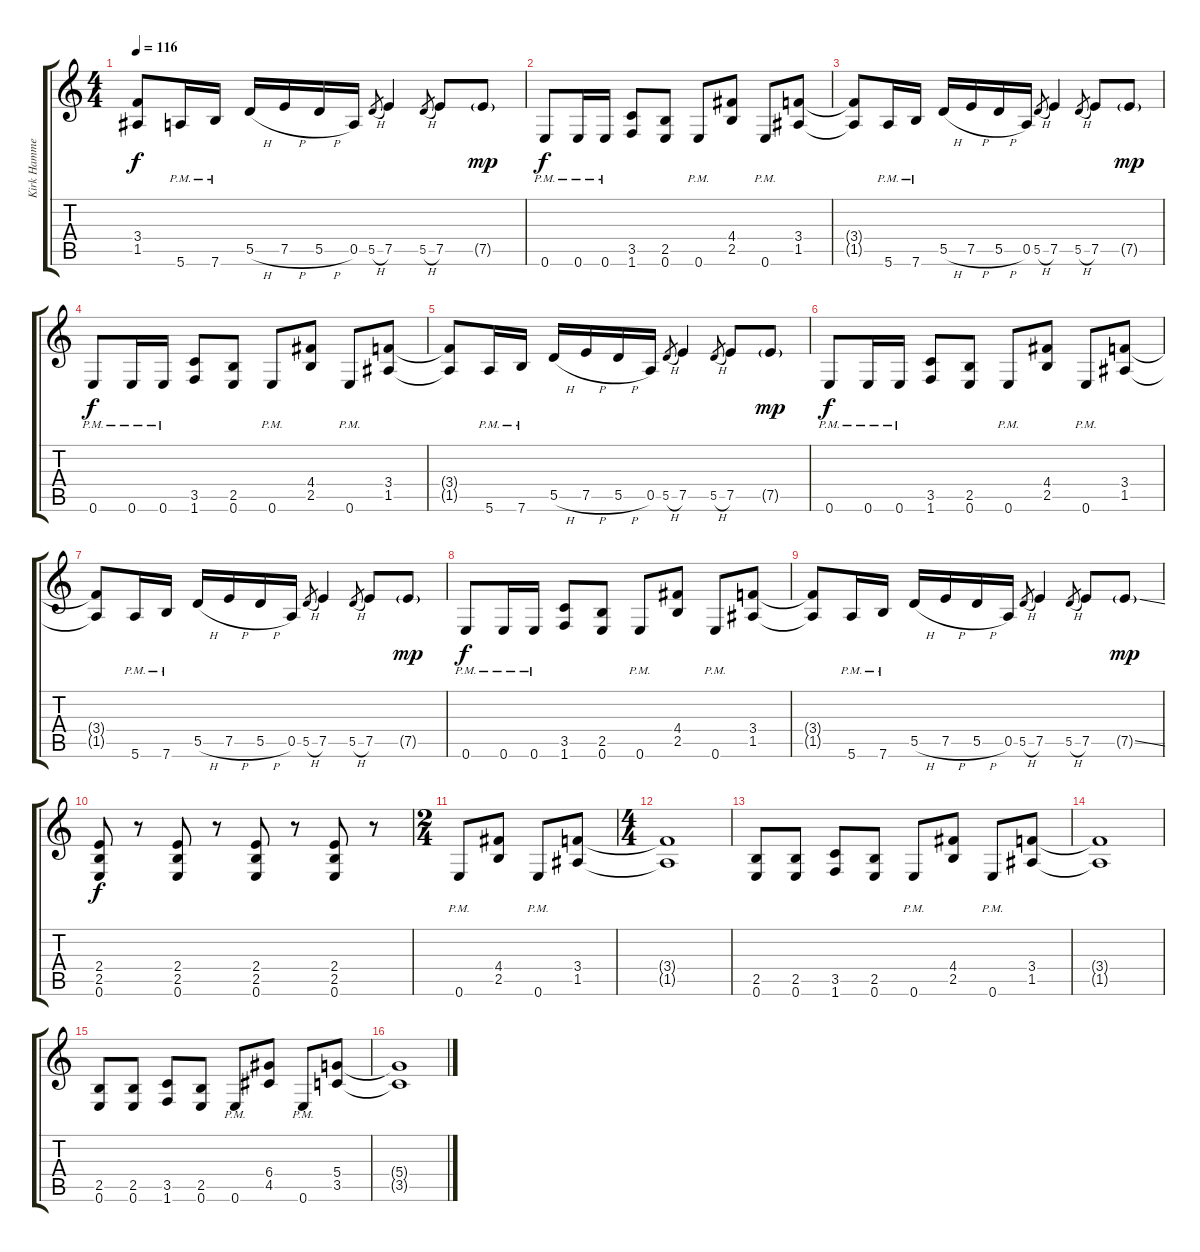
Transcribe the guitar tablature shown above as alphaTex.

\track ("Kirk Hammett" "Kirk Hamme") {instrument distortionguitar}
\staff {score tabs}
\tuning (E4 B3 G3 D3 A2 E2) {hide}
\ts (4 4)
\tempo 116
\clef g2
\ks c
(3.4{t} 1.5{t}).8{dy f} 5.6{pm}.16 7.6{pm}.16 5.5{h}.16 7.5{h}.16 5.5{h}.16 0.5.16 5.5{h}.8{gr} 7.5.4 5.5{h}.8{gr} 7.5.8 7.5{g}.8{dy mp} |
0.6{pm}.8{dy f} 0.6{pm}.16 0.6{pm}.16 (3.5 1.6).8 (2.5 0.6).8 0.6{pm}.8 (4.4 2.5).8 0.6{pm}.8 (3.4 1.5).8 |
(3.4{t} 1.5{t}).8 5.6{pm}.16 7.6{pm}.16 5.5{h}.16 7.5{h}.16 5.5{h}.16 0.5.16 5.5{h}.8{gr} 7.5.4 5.5{h}.8{gr} 7.5.8 7.5{g}.8{dy mp} |
0.6{pm}.8{dy f} 0.6{pm}.16 0.6{pm}.16 (3.5 1.6).8 (2.5 0.6).8 0.6{pm}.8 (4.4 2.5).8 0.6{pm}.8 (3.4 1.5).8 |
(3.4{t} 1.5{t}).8 5.6{pm}.16 7.6{pm}.16 5.5{h}.16 7.5{h}.16 5.5{h}.16 0.5.16 5.5{h}.8{gr} 7.5.4 5.5{h}.8{gr} 7.5.8 7.5{g}.8{dy mp} |
0.6{pm}.8{dy f} 0.6{pm}.16 0.6{pm}.16 (3.5 1.6).8 (2.5 0.6).8 0.6{pm}.8 (4.4 2.5).8 0.6{pm}.8 (3.4 1.5).8 |
(3.4{t} 1.5{t}).8 5.6{pm}.16 7.6{pm}.16 5.5{h}.16 7.5{h}.16 5.5{h}.16 0.5.16 5.5{h}.8{gr} 7.5.4 5.5{h}.8{gr} 7.5.8 7.5{g}.8{dy mp} |
0.6{pm}.8{dy f} 0.6{pm}.16 0.6{pm}.16 (3.5 1.6).8 (2.5 0.6).8 0.6{pm}.8 (4.4 2.5).8 0.6{pm}.8 (3.4 1.5).8 |
(3.4{t} 1.5{t}).8 5.6{pm}.16 7.6{pm}.16 5.5{h}.16 7.5{h}.16 5.5{h}.16 0.5.16 5.5{h}.8{gr} 7.5.4 5.5{h}.8{gr} 7.5.8 7.5{ss g}.8{dy mp} |
(2.4 2.5 0.6).8{dy f} r.8 (2.4 2.5 0.6).8 r.8 (2.4 2.5 0.6).8 r.8 (2.4 2.5 0.6).8 r.8 |
\ts (2 4)
0.6{pm}.8 (4.4 2.5).8 0.6{pm}.8 (3.4 1.5).8 |
\ts (4 4)
(3.4{t} 1.5{t}).1 |
(2.5 0.6).8 (2.5 0.6).8 (3.5 1.6).8 (2.5 0.6).8 0.6{pm}.8 (4.4 2.5).8 0.6{pm}.8 (3.4 1.5).8 |
(3.4{t} 1.5{t}).1 |
(2.5 0.6).8 (2.5 0.6).8 (3.5 1.6).8 (2.5 0.6).8 0.6{pm}.8 (6.4 4.5).8 0.6{pm}.8 (5.4 3.5).8 |
(5.4{t} 3.5{t}).1
